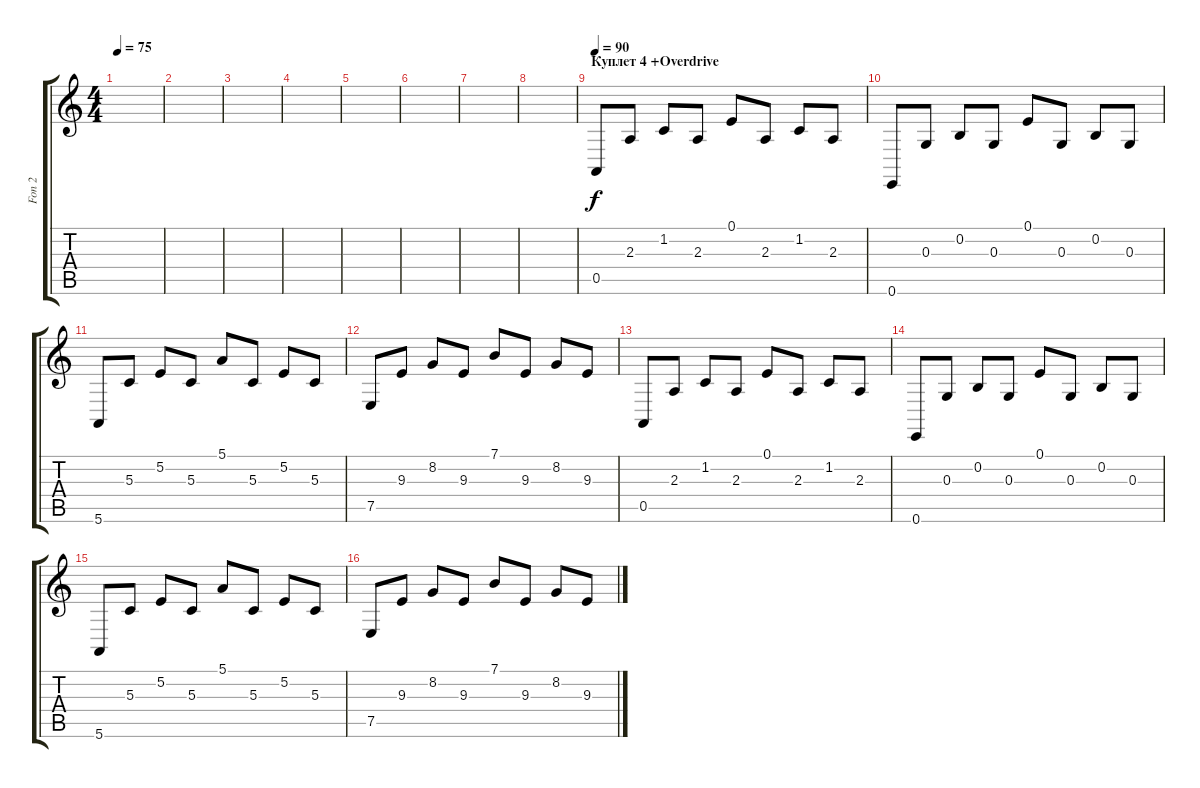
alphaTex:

\track ("Fon 2" "Fon 2") {instrument stringensemble1}
\staff {score tabs}
\tuning (E4 B3 G3 D3 A2 E2) {hide}
\ts (4 4)
\tempo 75
\clef g2
\ks c
|
|
|
|
|
|
|
|
\section ("" "Куплет 4 +Overdrive")
\tempo 90
0.5.8 2.3.8 1.2.8 2.3.8 0.1.8 2.3.8 1.2.8 2.3.8 |
0.6.8 0.3.8 0.2.8 0.3.8 0.1.8 0.3.8 0.2.8 0.3.8 |
5.6.8 5.3.8 5.2.8 5.3.8 5.1.8 5.3.8 5.2.8 5.3.8 |
7.5.8 9.3.8 8.2.8 9.3.8 7.1.8 9.3.8 8.2.8 9.3.8 |
0.5.8 2.3.8 1.2.8 2.3.8 0.1.8 2.3.8 1.2.8 2.3.8 |
0.6.8 0.3.8 0.2.8 0.3.8 0.1.8 0.3.8 0.2.8 0.3.8 |
5.6.8 5.3.8 5.2.8 5.3.8 5.1.8 5.3.8 5.2.8 5.3.8 |
7.5.8 9.3.8 8.2.8 9.3.8 7.1.8 9.3.8 8.2.8 9.3.8
